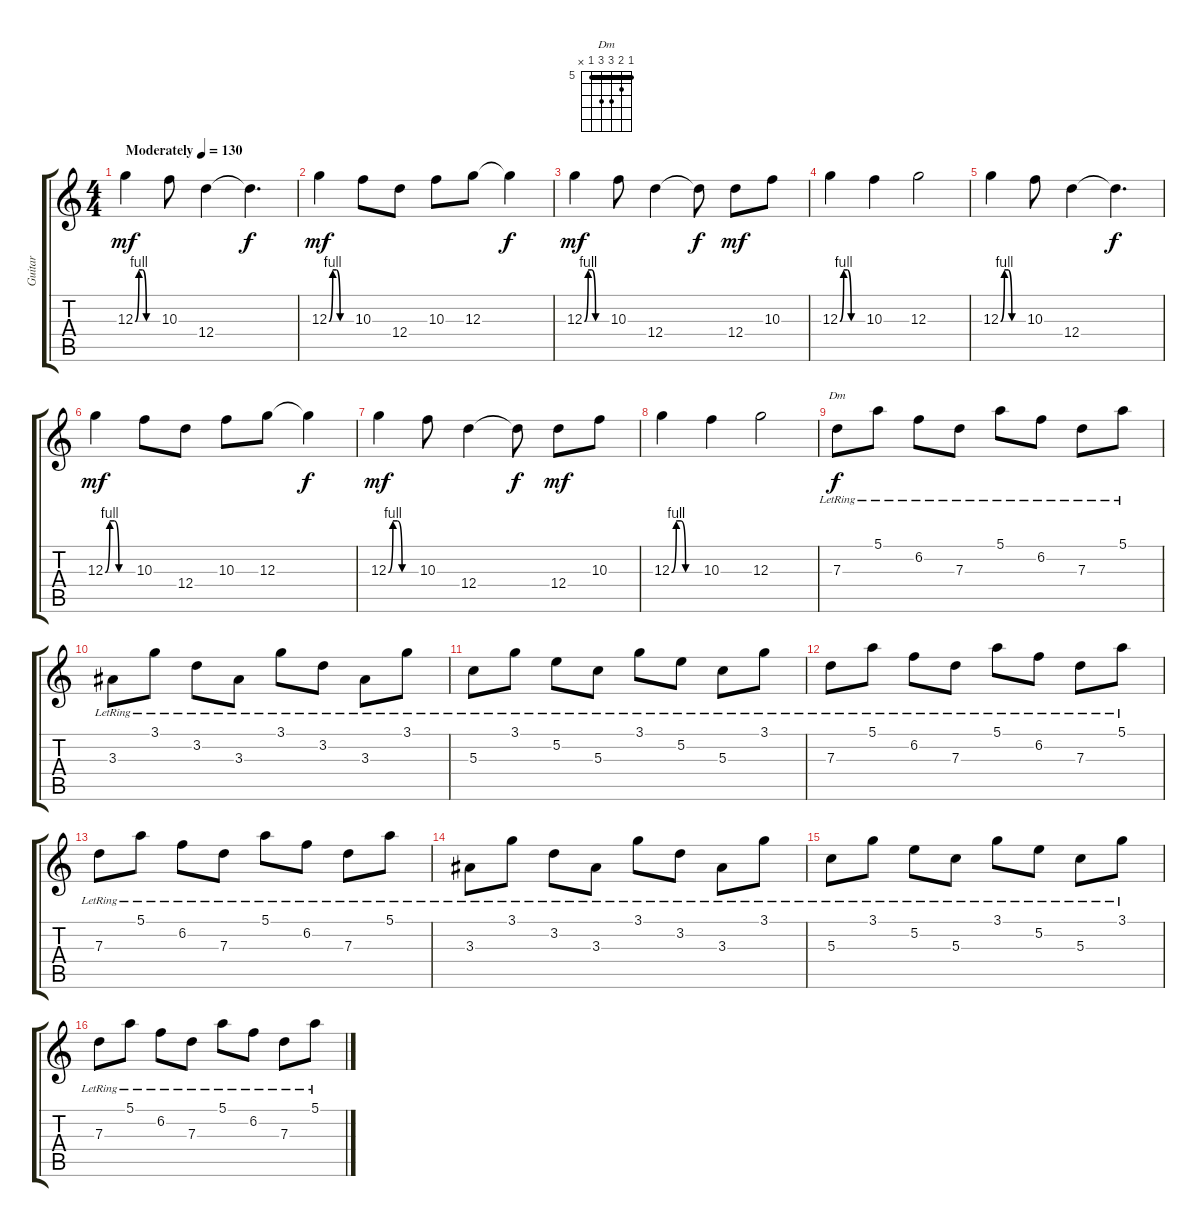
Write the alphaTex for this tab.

\track ("Guitar" "Guitar") {instrument electricguitarclean}
\staff {score tabs}
\tuning (E4 B3 G3 D3 A2 E2) {hide}
\chord ("Dm" 5 6 7 7 5 x) {firstfret 5 barre 5}
\ts (4 4)
\tempo (130 "Moderately")
\clef g2
\ks c
12.3{be (custom 0 0 10 4 20 4 30 0 60 0)}.4{dy mf volume 0 instrument distortionguitar} 10.3.8{volume 11} 12.4.4 12.4{t}.4{d dy f} |
12.3{be (custom 0 0 10 4 20 4 30 0 60 0)}.4{dy mf} 10.3.8 12.4.8 10.3.8 12.3.8 12.3{t}.4{dy f} |
12.3{be (custom 0 0 10 4 20 4 30 0 60 0)}.4{dy mf} 10.3.8 12.4.4 12.4{t}.8{dy f} 12.4.8{dy mf} 10.3.8 |
12.3{be (custom 0 0 10 4 20 4 30 0 60 0)}.4 10.3.4 12.3.2 |
12.3{be (custom 0 0 10 4 20 4 30 0 60 0)}.4 10.3.8 12.4.4 12.4{t}.4{d dy f} |
12.3{be (custom 0 0 10 4 20 4 30 0 60 0)}.4{dy mf} 10.3.8 12.4.8 10.3.8 12.3.8 12.3{t}.4{dy f} |
12.3{be (custom 0 0 10 4 20 4 30 0 60 0)}.4{dy mf} 10.3.8 12.4.4 12.4{t}.8{dy f} 12.4.8{dy mf} 10.3.8 |
12.3{be (custom 0 0 10 4 20 4 30 0 60 0)}.4 10.3.4 12.3.2 |
7.3{lr}.8{ch "Dm" dy f instrument electricguitarclean} 5.1{lr}.8 6.2{lr}.8 7.3{lr}.8 5.1{lr}.8 6.2{lr}.8 7.3{lr}.8 5.1{lr}.8 |
3.3{lr}.8 3.1{lr}.8 3.2{lr}.8 3.3{lr}.8 3.1{lr}.8 3.2{lr}.8 3.3{lr}.8 3.1{lr}.8 |
5.3{lr}.8 3.1{lr}.8 5.2{lr}.8 5.3{lr}.8 3.1{lr}.8 5.2{lr}.8 5.3{lr}.8 3.1{lr}.8 |
7.3{lr}.8 5.1{lr}.8 6.2{lr}.8 7.3{lr}.8 5.1{lr}.8 6.2{lr}.8 7.3{lr}.8 5.1{lr}.8 |
7.3{lr}.8 5.1{lr}.8 6.2{lr}.8 7.3{lr}.8 5.1{lr}.8 6.2{lr}.8 7.3{lr}.8 5.1{lr}.8 |
3.3{lr}.8 3.1{lr}.8 3.2{lr}.8 3.3{lr}.8 3.1{lr}.8 3.2{lr}.8 3.3{lr}.8 3.1{lr}.8 |
5.3{lr}.8 3.1{lr}.8 5.2{lr}.8 5.3{lr}.8 3.1{lr}.8 5.2{lr}.8 5.3{lr}.8 3.1{lr}.8 |
7.3{lr}.8 5.1{lr}.8 6.2{lr}.8 7.3{lr}.8 5.1{lr}.8 6.2{lr}.8 7.3{lr}.8 5.1{lr}.8
